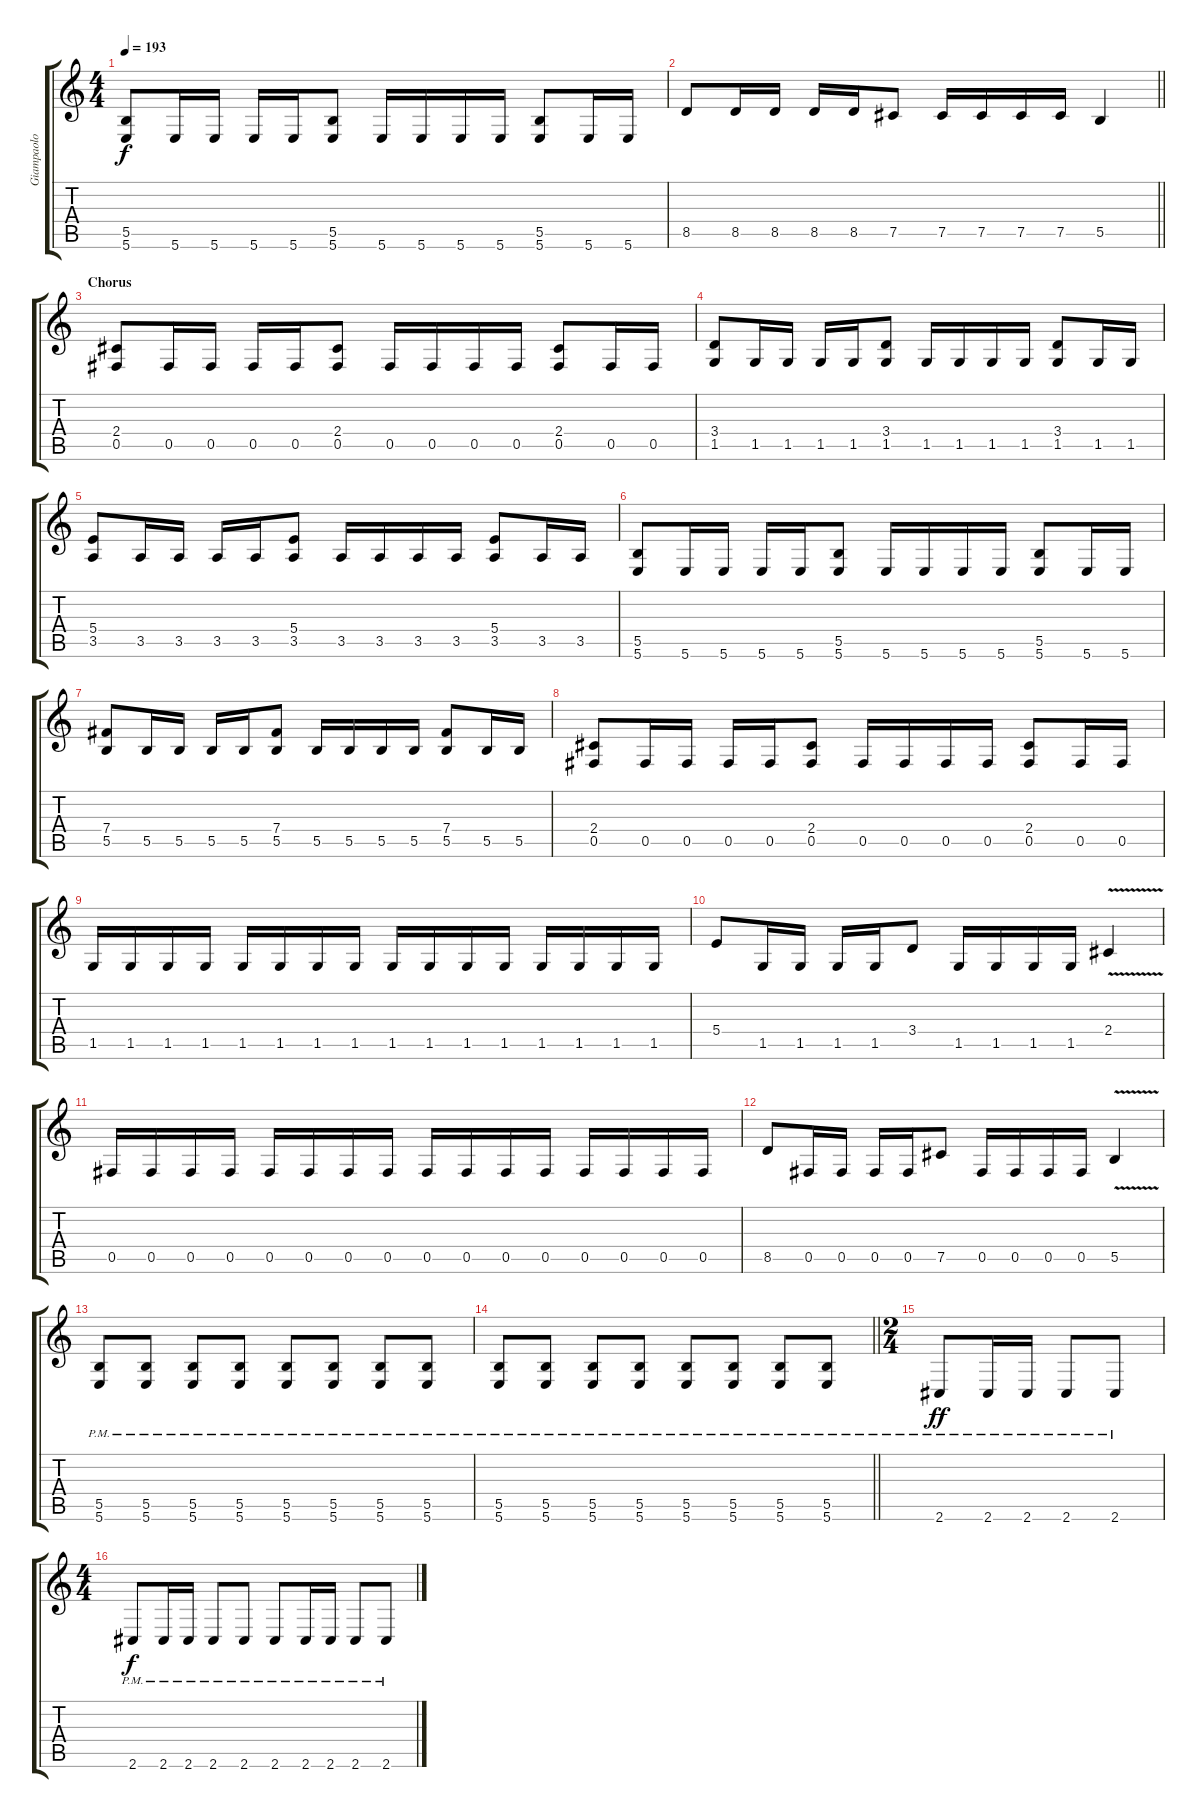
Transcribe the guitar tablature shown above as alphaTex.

\track ("Giampaolo Caprino (6-String)" "Giampaolo ") {instrument overdrivenguitar}
\staff {score tabs}
\tuning (Db4 Ab3 E3 B2 Gb2 B1) {hide}
\ts (4 4)
\tempo 193
\clef g2
\ks c
(5.5 5.6).8{dy f} 5.6.16 5.6.16 5.6.16 5.6.16 (5.5 5.6).8 5.6.16 5.6.16 5.6.16 5.6.16 (5.5 5.6).8 5.6.16 5.6.16 |
\barLineRight lightlight
8.5.8 8.5.16 8.5.16 8.5.16 8.5.16 7.5.8 7.5.16 7.5.16 7.5.16 7.5.16 5.5.4 |
\section ("" "Chorus")
(2.4 0.5).8{balance 13} 0.5.16 0.5.16 0.5.16 0.5.16 (2.4 0.5).8 0.5.16 0.5.16 0.5.16 0.5.16 (2.4 0.5).8 0.5.16 0.5.16 |
(3.4 1.5).8 1.5.16 1.5.16 1.5.16 1.5.16 (3.4 1.5).8 1.5.16 1.5.16 1.5.16 1.5.16 (3.4 1.5).8 1.5.16 1.5.16 |
(5.4 3.5).8 3.5.16 3.5.16 3.5.16 3.5.16 (5.4 3.5).8 3.5.16 3.5.16 3.5.16 3.5.16 (5.4 3.5).8 3.5.16 3.5.16 |
(5.5 5.6).8 5.6.16 5.6.16 5.6.16 5.6.16 (5.5 5.6).8 5.6.16 5.6.16 5.6.16 5.6.16 (5.5 5.6).8 5.6.16 5.6.16 |
(7.4 5.5).8 5.5.16 5.5.16 5.5.16 5.5.16 (7.4 5.5).8 5.5.16 5.5.16 5.5.16 5.5.16 (7.4 5.5).8 5.5.16 5.5.16 |
(2.4 0.5).8 0.5.16 0.5.16 0.5.16 0.5.16 (2.4 0.5).8 0.5.16 0.5.16 0.5.16 0.5.16 (2.4 0.5).8 0.5.16 0.5.16 |
1.5.16 1.5.16 1.5.16 1.5.16 1.5.16 1.5.16 1.5.16 1.5.16 1.5.16 1.5.16 1.5.16 1.5.16 1.5.16 1.5.16 1.5.16 1.5.16 |
5.4.8 1.5.16 1.5.16 1.5.16 1.5.16 3.4.8 1.5.16 1.5.16 1.5.16 1.5.16 2.4{v}.4 |
0.5.16 0.5.16 0.5.16 0.5.16 0.5.16 0.5.16 0.5.16 0.5.16 0.5.16 0.5.16 0.5.16 0.5.16 0.5.16 0.5.16 0.5.16 0.5.16 |
8.5.8 0.5.16 0.5.16 0.5.16 0.5.16 7.5.8 0.5.16 0.5.16 0.5.16 0.5.16 5.5{v}.4 |
(5.5{pm} 5.6{pm}).8 (5.5{pm} 5.6{pm}).8 (5.5{pm} 5.6{pm}).8 (5.5{pm} 5.6{pm}).8 (5.5{pm} 5.6{pm}).8 (5.5{pm} 5.6{pm}).8 (5.5{pm} 5.6{pm}).8 (5.5{pm} 5.6{pm}).8 |
\barLineRight lightlight
(5.5{pm} 5.6{pm}).8 (5.5{pm} 5.6{pm}).8 (5.5{pm} 5.6{pm}).8 (5.5{pm} 5.6{pm}).8 (5.5{pm} 5.6{pm}).8 (5.5{pm} 5.6{pm}).8 (5.5{pm} 5.6{pm}).8 (5.5{pm} 5.6{pm}).8 |
\ts (2 4)
2.6{pm}.8{dy ff} 2.6{pm}.16 2.6{pm}.16 2.6{pm}.8 2.6{pm}.8 |
\ts (4 4)
2.6{pm}.8{dy f} 2.6{pm}.16 2.6{pm}.16 2.6{pm}.8 2.6{pm}.8 2.6{pm}.8 2.6{pm}.16 2.6{pm}.16 2.6{pm}.8 2.6{pm}.8
